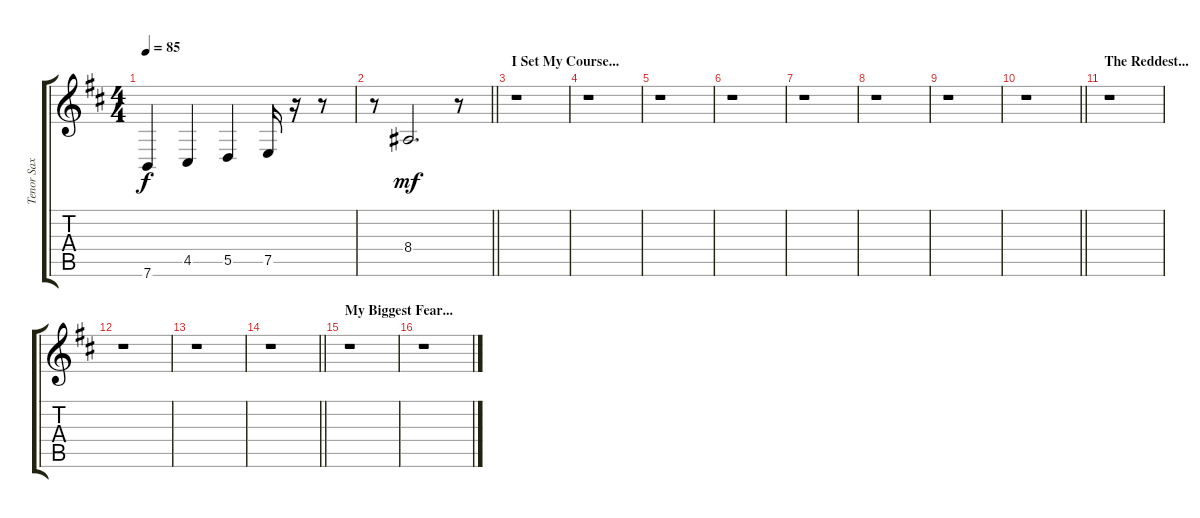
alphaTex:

\track ("Tenor Sax" "Tenor Sax") {instrument tenorsax}
\staff {score tabs}
\tuning (E4 B3 G3 D3 A2 E2) {hide}
\ts (4 4)
\tempo 85
\clef g2
\ks bminor
7.6.4{dy f} 4.5.4 5.5.4 7.5.16 r.16 r.8 |
\barLineRight lightlight
r.8{volume 12} 8.4.2{d dy mf} r.8 |
\section ("" "I Set My Course...")
r.1 |
r.1 |
r.1 |
r.1 |
r.1 |
r.1 |
r.1 |
\barLineRight lightlight
r.1 |
\section ("" "The Reddest...")
r.1 |
r.1 |
r.1 |
\barLineRight lightlight
r.1 |
\section ("" "My Biggest Fear...")
r.1 |
r.1
